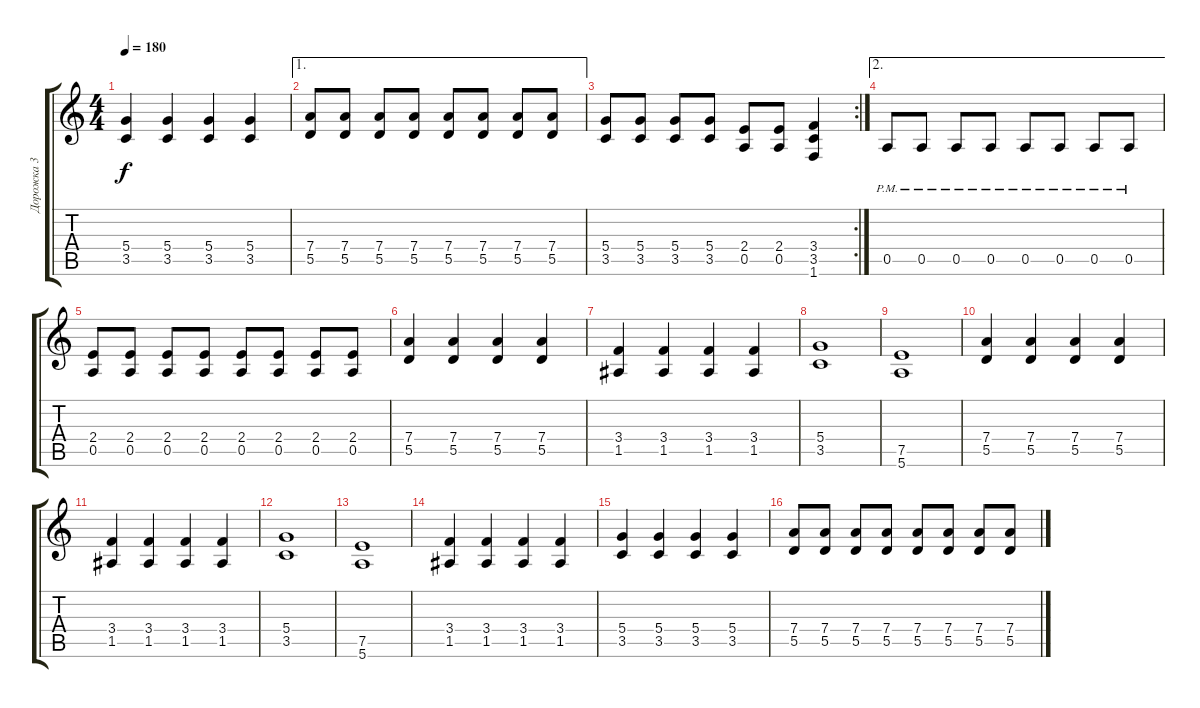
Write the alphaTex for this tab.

\track ("Дорожка 3" "Дорожка 3") {instrument overdrivenguitar}
\staff {score tabs}
\tuning (E4 B3 G3 D3 A2 E2) {hide}
\ts (4 4)
\tempo 180
\clef g2
\ks c
(5.4 3.5).4{dy f} (5.4 3.5).4 (5.4 3.5).4 (5.4 3.5).4 |
\ae 1
(7.4 5.5).8 (7.4 5.5).8 (7.4 5.5).8 (7.4 5.5).8 (7.4 5.5).8 (7.4 5.5).8 (7.4 5.5).8 (7.4 5.5).8 |
\rc 2
(5.4 3.5).8 (5.4 3.5).8 (5.4 3.5).8 (5.4 3.5).8 (2.4 0.5).8 (2.4 0.5).8 (3.4 3.5 1.6).4 |
\ae 2
0.5{pm}.8 0.5{pm}.8 0.5{pm}.8 0.5{pm}.8 0.5{pm}.8 0.5{pm}.8 0.5{pm}.8 0.5{pm}.8 |
(2.4 0.5).8 (2.4 0.5).8 (2.4 0.5).8 (2.4 0.5).8 (2.4 0.5).8 (2.4 0.5).8 (2.4 0.5).8 (2.4 0.5).8 |
(7.4 5.5).4 (7.4 5.5).4 (7.4 5.5).4 (7.4 5.5).4 |
(3.4 1.5).4 (3.4 1.5).4 (3.4 1.5).4 (3.4 1.5).4 |
(5.4 3.5).1 |
(7.5 5.6).1 |
(7.4 5.5).4 (7.4 5.5).4 (7.4 5.5).4 (7.4 5.5).4 |
(3.4 1.5).4 (3.4 1.5).4 (3.4 1.5).4 (3.4 1.5).4 |
(5.4 3.5).1 |
(7.5 5.6).1 |
(3.4 1.5).4 (3.4 1.5).4 (3.4 1.5).4 (3.4 1.5).4 |
(5.4 3.5).4 (5.4 3.5).4 (5.4 3.5).4 (5.4 3.5).4 |
(7.4 5.5).8 (7.4 5.5).8 (7.4 5.5).8 (7.4 5.5).8 (7.4 5.5).8 (7.4 5.5).8 (7.4 5.5).8 (7.4 5.5).8
